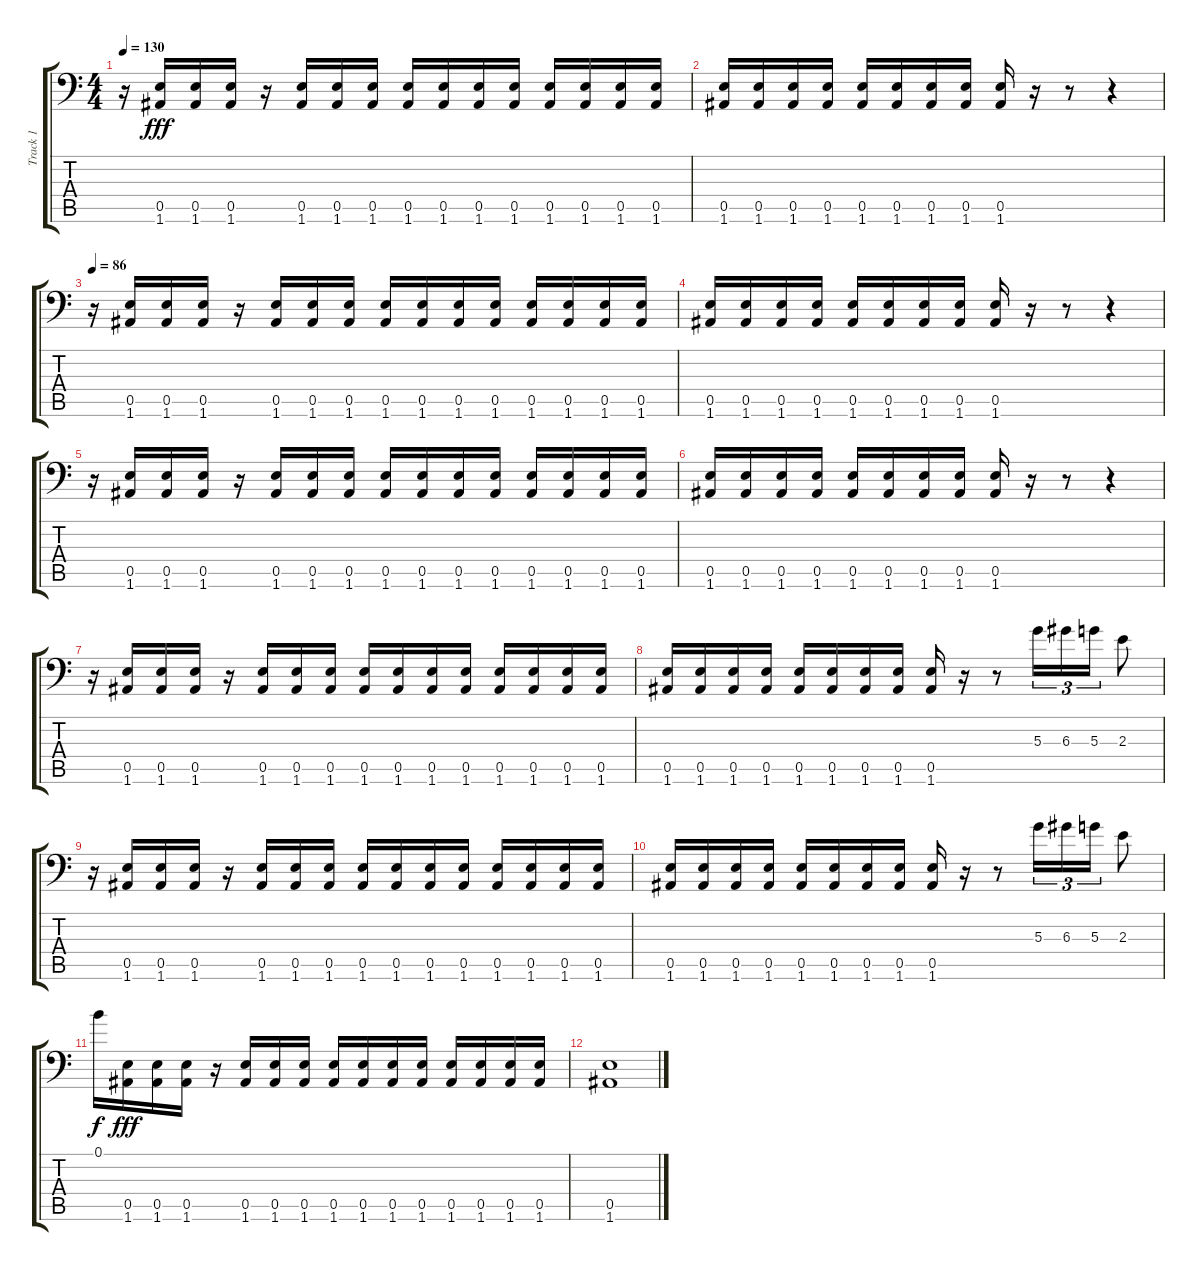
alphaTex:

\track ("Track 1" "Track 1") {instrument distortionguitar}
\staff {score tabs}
\tuning (B3 Gb3 D3 A2 E2 A1) {hide}
\ts (4 4)
\tempo 130
\clef f4
\ks c
r.16{dy fff} (0.5 1.6).16 (0.5 1.6).16 (0.5 1.6).16 r.16 (0.5 1.6).16 (0.5 1.6).16 (0.5 1.6).16 (0.5 1.6).16 (0.5 1.6).16 (0.5 1.6).16 (0.5 1.6).16 (0.5 1.6).16 (0.5 1.6).16 (0.5 1.6).16 (0.5 1.6).16 |
(0.5 1.6).16 (0.5 1.6).16 (0.5 1.6).16 (0.5 1.6).16 (0.5 1.6).16 (0.5 1.6).16 (0.5 1.6).16 (0.5 1.6).16 (0.5 1.6).16 r.16 r.8 r.4 |
\tempo 86
r.16 (0.5 1.6).16 (0.5 1.6).16 (0.5 1.6).16 r.16 (0.5 1.6).16 (0.5 1.6).16 (0.5 1.6).16 (0.5 1.6).16 (0.5 1.6).16 (0.5 1.6).16 (0.5 1.6).16 (0.5 1.6).16 (0.5 1.6).16 (0.5 1.6).16 (0.5 1.6).16 |
(0.5 1.6).16 (0.5 1.6).16 (0.5 1.6).16 (0.5 1.6).16 (0.5 1.6).16 (0.5 1.6).16 (0.5 1.6).16 (0.5 1.6).16 (0.5 1.6).16 r.16 r.8 r.4 |
r.16 (0.5 1.6).16 (0.5 1.6).16 (0.5 1.6).16 r.16 (0.5 1.6).16 (0.5 1.6).16 (0.5 1.6).16 (0.5 1.6).16 (0.5 1.6).16 (0.5 1.6).16 (0.5 1.6).16 (0.5 1.6).16 (0.5 1.6).16 (0.5 1.6).16 (0.5 1.6).16 |
(0.5 1.6).16 (0.5 1.6).16 (0.5 1.6).16 (0.5 1.6).16 (0.5 1.6).16 (0.5 1.6).16 (0.5 1.6).16 (0.5 1.6).16 (0.5 1.6).16 r.16 r.8 r.4 |
r.16 (0.5 1.6).16 (0.5 1.6).16 (0.5 1.6).16 r.16 (0.5 1.6).16 (0.5 1.6).16 (0.5 1.6).16 (0.5 1.6).16 (0.5 1.6).16 (0.5 1.6).16 (0.5 1.6).16 (0.5 1.6).16 (0.5 1.6).16 (0.5 1.6).16 (0.5 1.6).16 |
(0.5 1.6).16 (0.5 1.6).16 (0.5 1.6).16 (0.5 1.6).16 (0.5 1.6).16 (0.5 1.6).16 (0.5 1.6).16 (0.5 1.6).16 (0.5 1.6).16 r.16 r.8 5.3.16{tu (3 2)} 6.3.16{tu (3 2)} 5.3.16{tu (3 2)} 2.3.8 |
r.16 (0.5 1.6).16 (0.5 1.6).16 (0.5 1.6).16 r.16 (0.5 1.6).16 (0.5 1.6).16 (0.5 1.6).16 (0.5 1.6).16 (0.5 1.6).16 (0.5 1.6).16 (0.5 1.6).16 (0.5 1.6).16 (0.5 1.6).16 (0.5 1.6).16 (0.5 1.6).16 |
(0.5 1.6).16 (0.5 1.6).16 (0.5 1.6).16 (0.5 1.6).16 (0.5 1.6).16 (0.5 1.6).16 (0.5 1.6).16 (0.5 1.6).16 (0.5 1.6).16 r.16 r.8 5.3.16{tu (3 2)} 6.3.16{tu (3 2)} 5.3.16{tu (3 2)} 2.3.8 |
0.1.16{dy f} (0.5 1.6).16{dy fff} (0.5 1.6).16 (0.5 1.6).16 r.16 (0.5 1.6).16 (0.5 1.6).16 (0.5 1.6).16 (0.5 1.6).16 (0.5 1.6).16 (0.5 1.6).16 (0.5 1.6).16 (0.5 1.6).16 (0.5 1.6).16 (0.5 1.6).16 (0.5 1.6).16 |
(0.5 1.6).1
